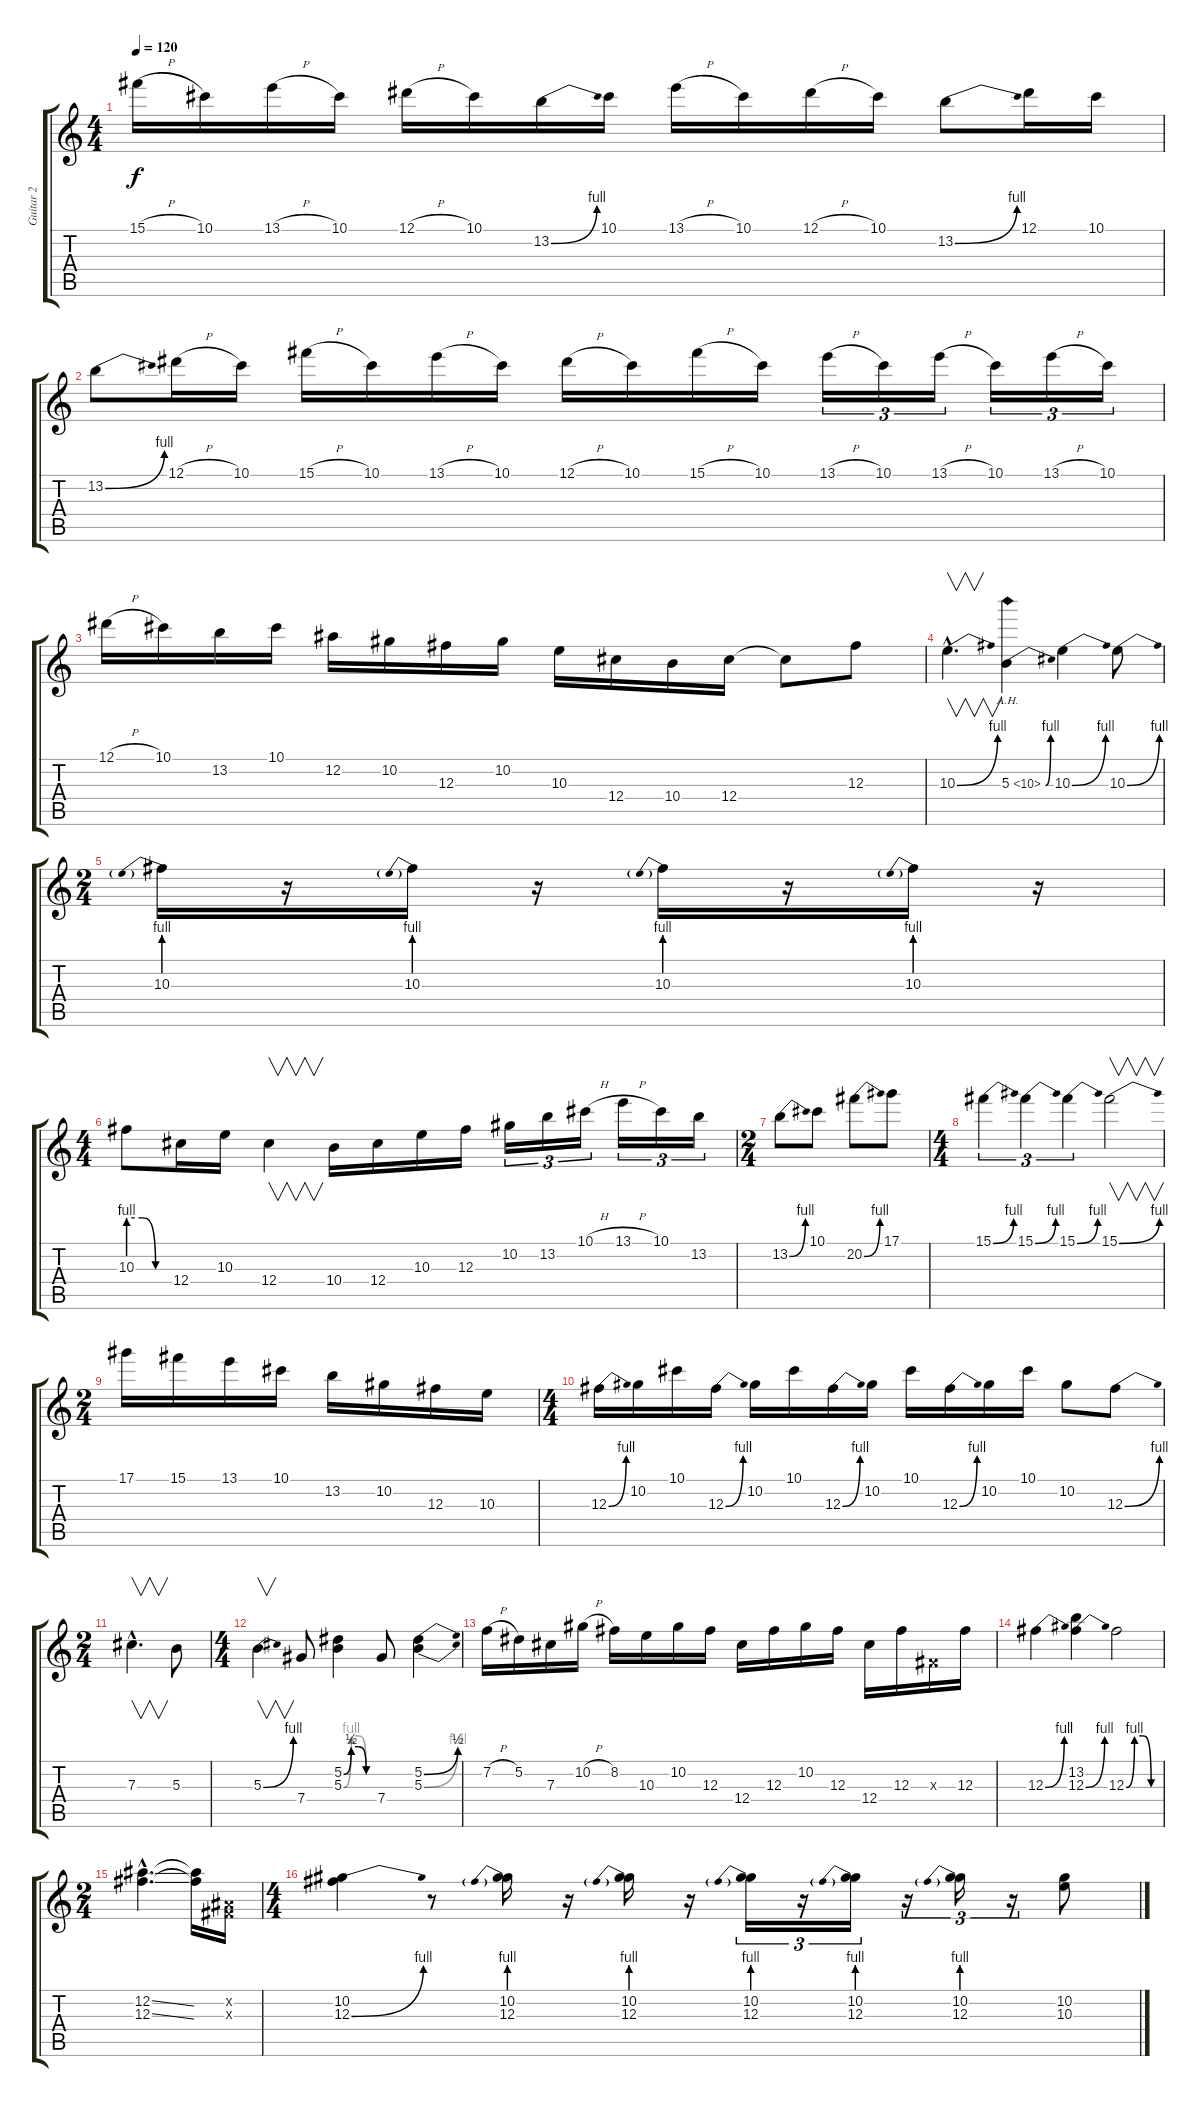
\track ("Guitar 2" "Guitar 2") {instrument distortionguitar}
\staff {score tabs}
\tuning (Eb4 Bb3 Gb3 Db3 Ab2 Db2) {hide}
\ts (4 4)
\tempo 120
\clef g2
\ks c
15.1{h}.16{dy f} 10.1.16 13.1{h}.16 10.1.16 12.1{h}.16 10.1.16 13.2{be (bend 0 0 60 4)}.16 10.1.16 13.1{h}.16 10.1.16 12.1{h}.16 10.1.16 13.2{be (bend 0 0 60 4)}.8 12.1.16 10.1.16 |
13.2{be (bend 0 0 60 4)}.8 12.1{h}.16 10.1.16 15.1{h}.16 10.1.16 13.1{h}.16 10.1.16 12.1{h}.16 10.1.16 15.1{h}.16 10.1.16 13.1{h}.16{tu (3 2)} 10.1.16{tu (3 2)} 13.1{h}.16{tu (3 2)} 10.1.16{tu (3 2)} 13.1{h}.16{tu (3 2)} 10.1.16{tu (3 2)} |
12.1{h}.16 10.1.16 13.2.16 10.1.16 12.2.16 10.2.16 12.3.16 10.2.16 10.3.16 12.4.16 10.4.16 12.4.16 12.4{t}.8 12.3.8 |
10.3{be (bend 0 0 60 4) hac}.4{v d volume 13} 5.3{be (bend 0 0 60 4) ah 5}.4 10.3{be (bend 0 0 60 4)}.4 10.3{be (bend 0 0 60 4)}.8 |
\ts (2 4)
10.3{be (prebend 0 4 60 4)}.16 r.16 10.3{be (prebend 0 4 60 4)}.16 r.16 10.3{be (prebend 0 4 60 4)}.16 r.16 10.3{be (prebend 0 4 60 4)}.16 r.16 |
\ts (4 4)
10.3{be (custom 0 4 20 4 40 0 60 0)}.8 12.4.16 10.3.16 12.4.4{v} 10.4.16 12.4.16 10.3.16 12.3.16 10.2.16{tu (3 2)} 13.2.16{tu (3 2)} 10.1{h}.16{tu (3 2)} 13.1{h}.16{tu (3 2)} 10.1.16{tu (3 2)} 13.2.16{tu (3 2)} |
\ts (2 4)
13.2{be (bend 0 0 60 4)}.8{volume 10} 10.1.8 20.2{be (bend 0 0 60 4)}.8 17.1.8 |
\ts (4 4)
15.1{be (bend 0 0 60 4)}.4{tu (3 2)} 15.1{be (bend 0 0 60 4)}.4{tu (3 2)} 15.1{be (bend 0 0 60 4)}.4{tu (3 2)} 15.1{be (bend 0 0 60 4)}.2{v} |
\ts (2 4)
17.1.16 15.1.16 13.1.16 10.1.16 13.2.16 10.2.16 12.3.16 10.3.16 |
\ts (4 4)
12.3{be (bend 0 0 60 4)}.16{volume 8} 10.2.16 10.1.16 12.3{be (bend 0 0 60 4)}.16 10.2.16 10.1.16 12.3{be (bend 0 0 60 4)}.16 10.2.16 10.1.16 12.3{be (bend 0 0 60 4)}.16 10.2.16 10.1.16 10.2.8 12.3{be (bend 0 0 60 4)}.8 |
\ts (2 4)
7.3{hac}.4{v d} 5.3.8 |
\ts (4 4)
5.3{be (bend 0 0 60 4)}.4{v} 7.4.8 (5.2{be (custom 0 0 15 2 30 2 45 0 60 0)} 5.3{be (custom 0 0 15 4 30 4 45 0 60 0)}).4 7.4.8 (5.2{be (bend 0 0 60 2)} 5.3{be (bend 0 0 60 4)}).4 |
7.2{h}.16{volume 4} 5.2.16 7.3.16 10.2{h}.16 8.2.16 10.3.16 10.2.16 12.3.16 12.4.16 12.3.16 10.2.16 12.3.16 12.4.16 12.3.16 0.3{x}.16 12.3.16 |
12.3{be (bend 0 0 60 4)}.4 (13.2 12.3{be (bend 0 0 60 4)}).4 12.3{be (custom 0 0 15 4 30 4 45 0 60 0)}.2 |
\ts (2 4)
(12.2{ss hac} 12.3{ss hac}).4{d} (12.2{t} 12.3{t}).16 (0.2{x} 0.3{x}).16 |
\ts (4 4)
(10.2 12.3{be (bend 0 0 60 4)}).4{volume 1} r.8 (10.2 12.3{be (prebend 0 4 60 4)}).16 r.16 (10.2 12.3{be (prebend 0 4 60 4)}).16 r.16 (10.2 12.3{be (prebend 0 4 60 4)}).16{tu (3 2)} r.16{tu (3 2)} (10.2 12.3{be (prebend 0 4 60 4)}).16{tu (3 2)} r.16{tu (3 2)} (10.2 12.3{be (prebend 0 4 60 4)}).16{tu (3 2)} r.16{tu (3 2)} (10.2 10.3).8
